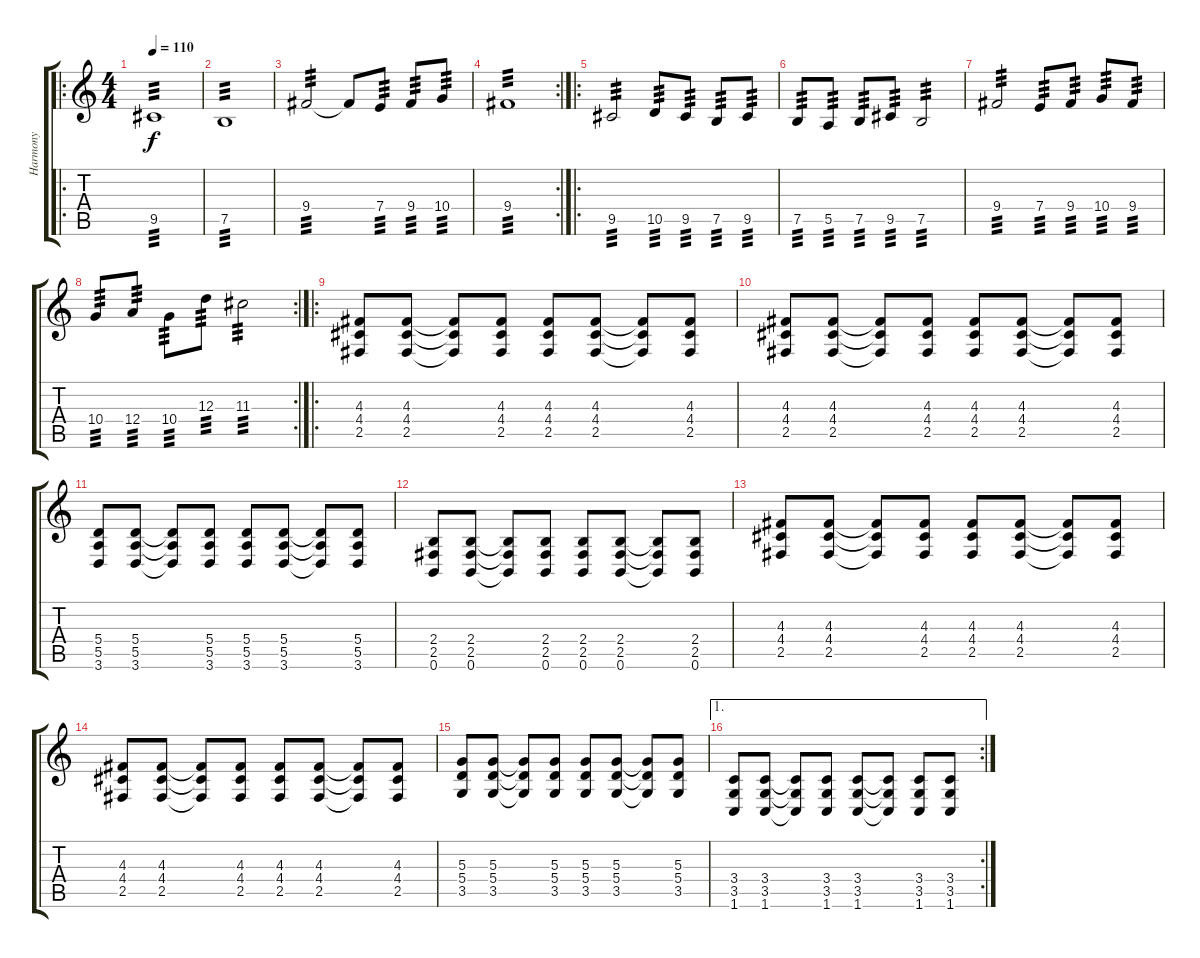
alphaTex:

\track ("Harmony" "Harmony") {instrument distortionguitar}
\staff {score tabs}
\tuning (B3 Gb3 D3 A2 E2 B1) {hide}
\ro
\ts (4 4)
\tempo 110
\clef g2
\ks c
9.5.1{tp 3 dy f} |
7.5.1{tp 3} |
9.4.2{tp 3} 9.4{t}.8 7.4.8{tp 3} 9.4.8{tp 3} 10.4.8{tp 3} |
\rc 2
9.4.1{tp 3} |
\ro
9.5.2{tp 3} 10.5.8{tp 3} 9.5.8{tp 3} 7.5.8{tp 3} 9.5.8{tp 3} |
7.5.8{tp 3} 5.5.8{tp 3} 7.5.8{tp 3} 9.5.8{tp 3} 7.5.2{tp 3} |
9.4.2{tp 3} 7.4.8{tp 3} 9.4.8{tp 3} 10.4.8{tp 3} 9.4.8{tp 3} |
\rc 2
10.4.8{tp 3} 12.4.8{tp 3} 10.4.8{tp 3} 12.3.8{tp 3} 11.3.2{tp 3} |
\ro
(4.3 4.4 2.5).8 (4.3 4.4 2.5).8 (4.3{t} 4.4{t} 2.5{t}).8 (4.3 4.4 2.5).8 (4.3 4.4 2.5).8 (4.3 4.4 2.5).8 (4.3{t} 4.4{t} 2.5{t}).8 (4.3 4.4 2.5).8 |
(4.3 4.4 2.5).8 (4.3 4.4 2.5).8 (4.3{t} 4.4{t} 2.5{t}).8 (4.3 4.4 2.5).8 (4.3 4.4 2.5).8 (4.3 4.4 2.5).8 (4.3{t} 4.4{t} 2.5{t}).8 (4.3 4.4 2.5).8 |
(5.4 5.5 3.6).8 (5.4 5.5 3.6).8 (5.4{t} 5.5{t} 3.6{t}).8 (5.4 5.5 3.6).8 (5.4 5.5 3.6).8 (5.4 5.5 3.6).8 (5.4{t} 5.5{t} 3.6{t}).8 (5.4 5.5 3.6).8 |
(2.4 2.5 0.6).8 (2.4 2.5 0.6).8 (2.4{t} 2.5{t} 0.6{t}).8 (2.4 2.5 0.6).8 (2.4 2.5 0.6).8 (2.4 2.5 0.6).8 (2.4{t} 2.5{t} 0.6{t}).8 (2.4 2.5 0.6).8 |
(4.3 4.4 2.5).8 (4.3 4.4 2.5).8 (4.3{t} 4.4{t} 2.5{t}).8 (4.3 4.4 2.5).8 (4.3 4.4 2.5).8 (4.3 4.4 2.5).8 (4.3{t} 4.4{t} 2.5{t}).8 (4.3 4.4 2.5).8 |
(4.3 4.4 2.5).8 (4.3 4.4 2.5).8 (4.3{t} 4.4{t} 2.5{t}).8 (4.3 4.4 2.5).8 (4.3 4.4 2.5).8 (4.3 4.4 2.5).8 (4.3{t} 4.4{t} 2.5{t}).8 (4.3 4.4 2.5).8 |
(5.3 5.4 3.5).8 (5.3 5.4 3.5).8 (5.3{t} 5.4{t} 3.5{t}).8 (5.3 5.4 3.5).8 (5.3 5.4 3.5).8 (5.3 5.4 3.5).8 (5.3{t} 5.4{t} 3.5{t}).8 (5.3 5.4 3.5).8 |
\ae 1
\rc 2
(3.4 3.5 1.6).8 (3.4 3.5 1.6).8 (3.4{t} 3.5{t} 1.6{t}).8 (3.4 3.5 1.6).8 (3.4 3.5 1.6).8 (3.4{t} 3.5{t} 1.6{t}).8 (3.4 3.5 1.6).8 (3.4 3.5 1.6).8
